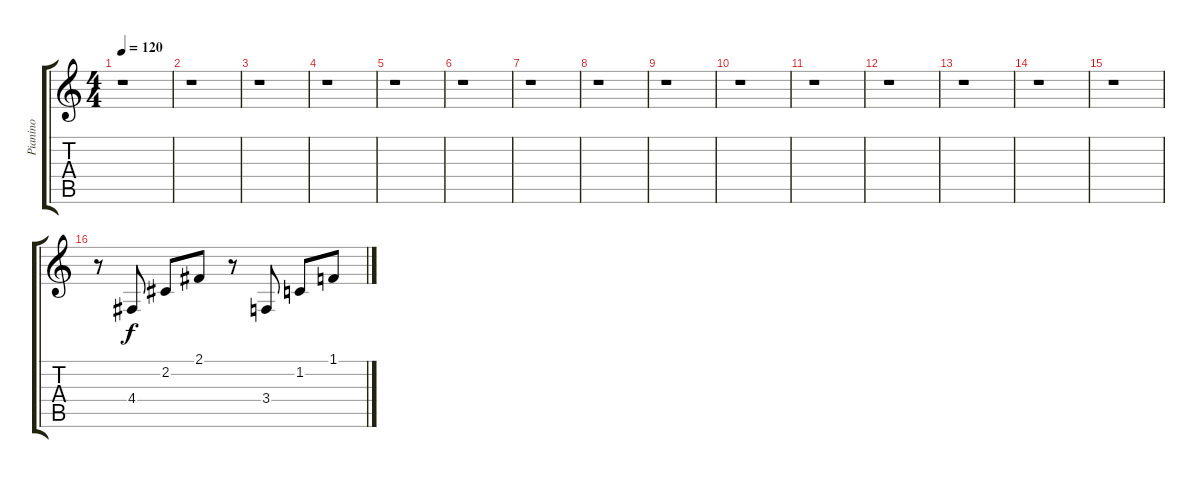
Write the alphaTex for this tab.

\track ("Pianino" "Pianino") {instrument acousticgrandpiano}
\staff {score tabs}
\tuning (E4 B3 G3 D3 A2 E2) {hide}
\ts (4 4)
\tempo 120
\clef g2
\ks c
r.1{dy f instrument acousticgrandpiano} |
r.1 |
r.1 |
r.1 |
r.1 |
r.1 |
r.1 |
r.1 |
r.1 |
r.1 |
r.1 |
r.1 |
r.1 |
r.1 |
r.1 |
r.8 4.4.8 2.2.8 2.1.8 r.8 3.4.8 1.2.8 1.1.8
